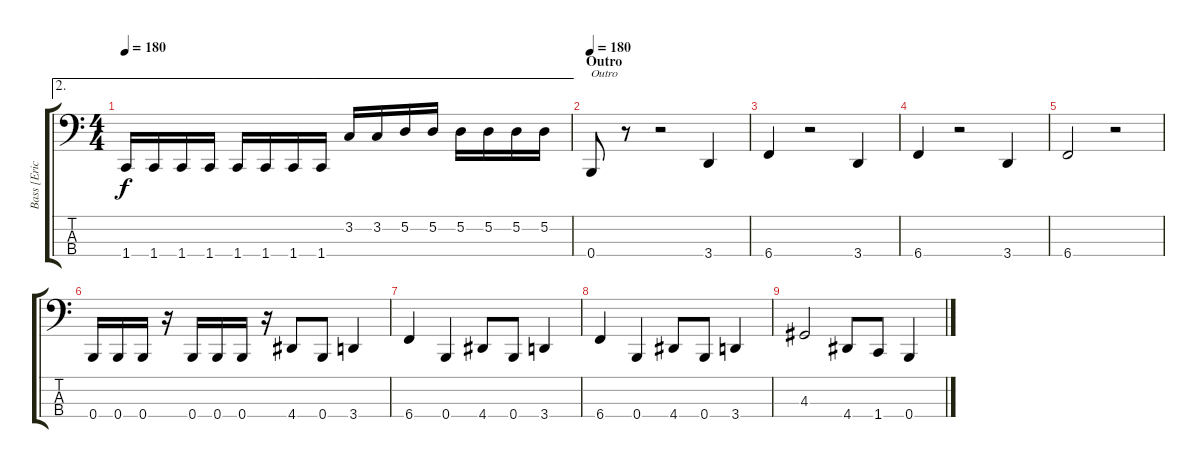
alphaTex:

\track ("Bass [Eric Langlois]" "Bass [Eric") {instrument electricbasspick}
\staff {score tabs}
\tuning (D2 A1 E1 B0) {hide}
\ae 2
\ts (4 4)
\tempo 180
\clef f4
\ks c
1.4.16{dy f} 1.4.16 1.4.16 1.4.16 1.4.16 1.4.16 1.4.16 1.4.16 3.2.16 3.2.16 5.2.16 5.2.16 5.2.16 5.2.16 5.2.16 5.2.16 |
\section ("" "Outro")
\tempo 180
0.4.8{txt "Outro"} r.8 r.2 3.4.4 |
6.4.4 r.2 3.4.4 |
6.4.4 r.2 3.4.4 |
6.4.2 r.2 |
0.4.16 0.4.16 0.4.16 r.16 0.4.16 0.4.16 0.4.16 r.16 4.4.8 0.4.8 3.4.4 |
6.4.4 0.4.4 4.4.8 0.4.8 3.4.4 |
6.4.4 0.4.4 4.4.8 0.4.8 3.4.4 |
4.3.2 4.4.8 1.4.8 0.4.4
